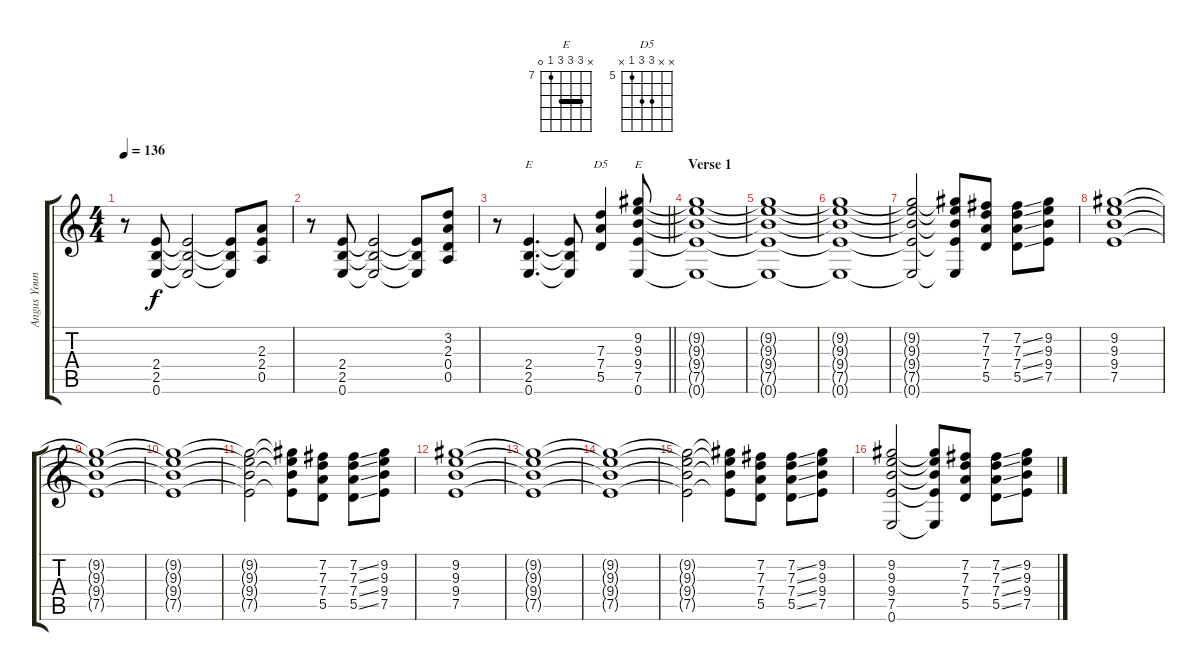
\track ("Angus Young " "Angus Youn") {instrument overdrivenguitar}
\staff {score tabs}
\tuning (E4 B3 G3 D3 A2 E2) {hide}
\chord ("E" x x 1 2 2 0)
\chord ("D5" x x 7 7 5 x) {firstfret 5}
\chord ("E" x 9 9 9 7 0) {firstfret 7 barre 9}
\ts (4 4)
\tempo 136
\clef g2
\ks c
r.8{dy f} (2.4 2.5 0.6).8 (2.4{t} 2.5{t} 0.6{t}).2 (2.4{t} 2.5{t} 0.6{t}).8 (2.3 2.4 0.5).8 |
r.8 (2.4 2.5 0.6).8 (2.4{t} 2.5{t} 0.6{t}).2 (2.4{t} 2.5{t} 0.6{t}).8 (3.2 2.3 0.4 0.5).8 |
\barLineRight lightlight
r.8 (2.4 2.5 0.6).4{d ch "E"} (2.4{t} 2.5{t} 0.6{t}).8 (7.3 7.4 5.5).4{ch "D5"} (9.2 9.3 9.4 7.5 0.6).8{ch "E"} |
\section ("" "Verse 1")
(9.2{t} 9.3{t} 9.4{t} 7.5{t} 0.6{t}).1 |
(9.2{t} 9.3{t} 9.4{t} 7.5{t} 0.6{t}).1 |
(9.2{t} 9.3{t} 9.4{t} 7.5{t} 0.6{t}).1 |
(9.2{t} 9.3{t} 9.4{t} 7.5{t} 0.6{t}).2 (9.2{t} 9.3{t} 9.4{t} 7.5{t} 0.6{t}).8 (7.2 7.3 7.4 5.5).8 (7.2{ss} 7.3{ss} 7.4{ss} 5.5{ss}).8 (9.2 9.3 9.4 7.5).8 |
(9.2 9.3 9.4 7.5).1 |
(9.2{t} 9.3{t} 9.4{t} 7.5{t}).1 |
(9.2{t} 9.3{t} 9.4{t} 7.5{t}).1 |
(9.2{t} 9.3{t} 9.4{t} 7.5{t}).2 (9.2{t} 9.3{t} 9.4{t} 7.5{t}).8 (7.2 7.3 7.4 5.5).8 (7.2{ss} 7.3{ss} 7.4{ss} 5.5{ss}).8 (9.2 9.3 9.4 7.5).8 |
(9.2 9.3 9.4 7.5).1 |
(9.2{t} 9.3{t} 9.4{t} 7.5{t}).1 |
(9.2{t} 9.3{t} 9.4{t} 7.5{t}).1 |
(9.2{t} 9.3{t} 9.4{t} 7.5{t}).2 (9.2{t} 9.3{t} 9.4{t} 7.5{t}).8 (7.2 7.3 7.4 5.5).8 (7.2{ss} 7.3{ss} 7.4{ss} 5.5{ss}).8 (9.2 9.3 9.4 7.5).8 |
(9.2 9.3 9.4 7.5 0.6).2 (9.2{t} 9.3{t} 9.4{t} 7.5{t} 0.6{t}).8 (7.2 7.3 7.4 5.5).8 (7.2{ss} 7.3{ss} 7.4{ss} 5.5{ss}).8 (9.2 9.3 9.4 7.5).8
